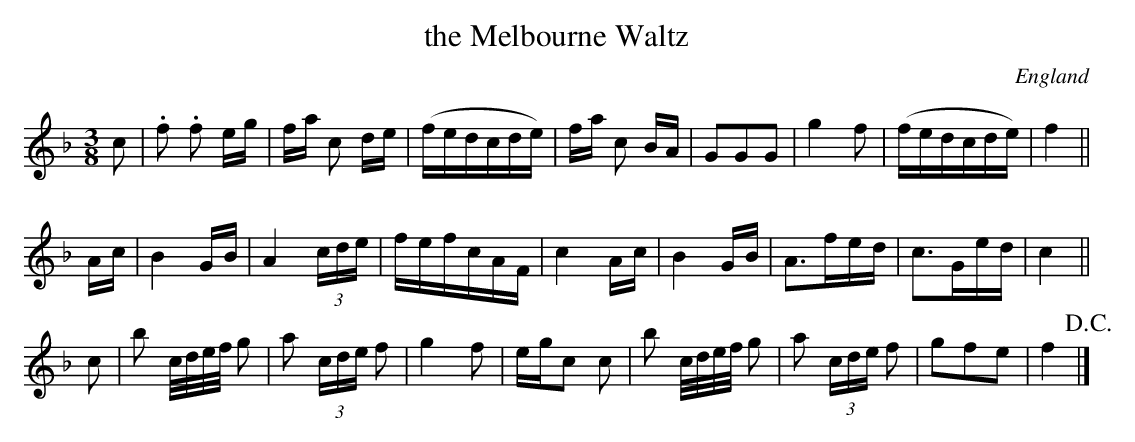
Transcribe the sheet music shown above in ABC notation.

X:1
T:the Melbourne Waltz
L:1/16
M:3/8
O:England
K:F major
c2 |\
.f2 .f2 eg | fa c2 de | (fedcde) | fa c2 BA |\
G2G2G2     | g4 f2    | (fedcde) | f4 ||
Ac |\
B4 GB | A4 (3cde| fefcAF | c4 Ac |\
B4 GB | A3fed   | c3Ged  | c4 ||
c2 |\
b2 c/d/e/f/ g2  | a2 (3cde f2 | g4  f2 | egc2 c2 |\
b2 c/d/e/f/ g2  | a2 (3cde f2 | g2f2e2 | f4 !D.C.! |]
